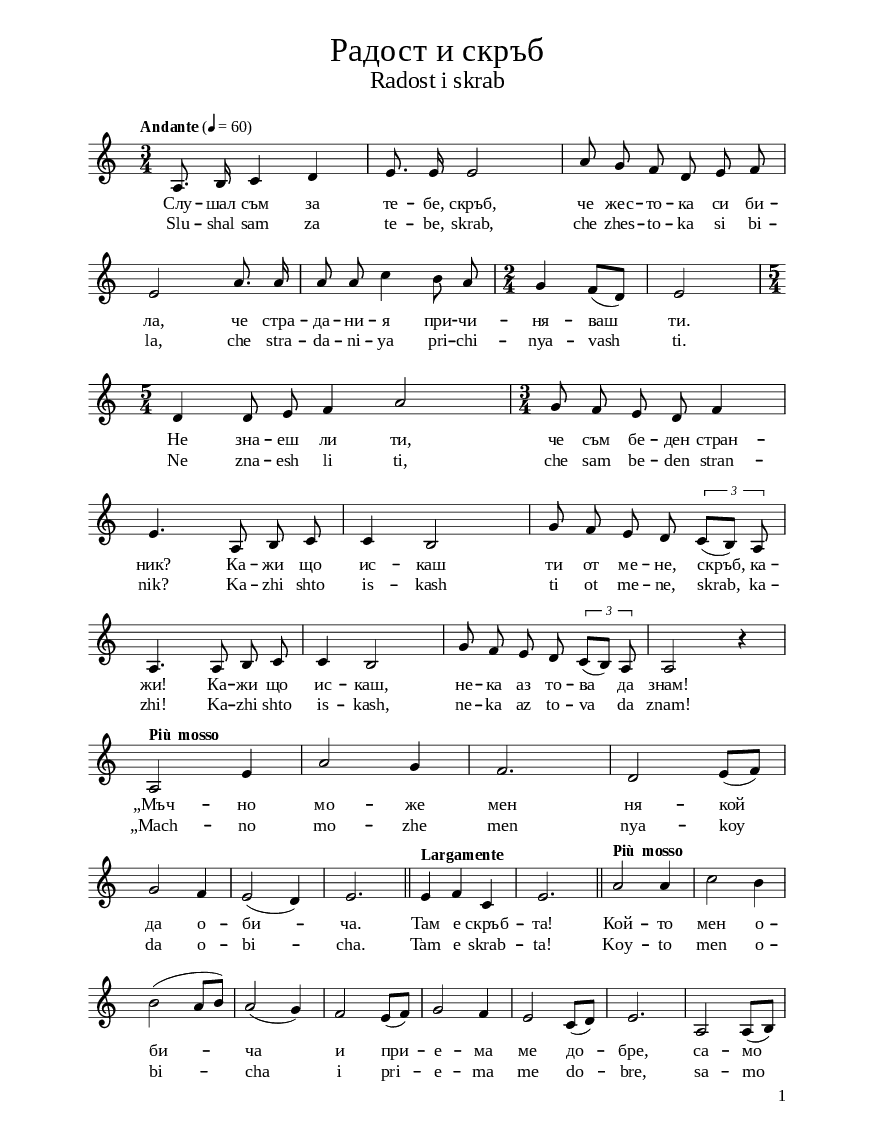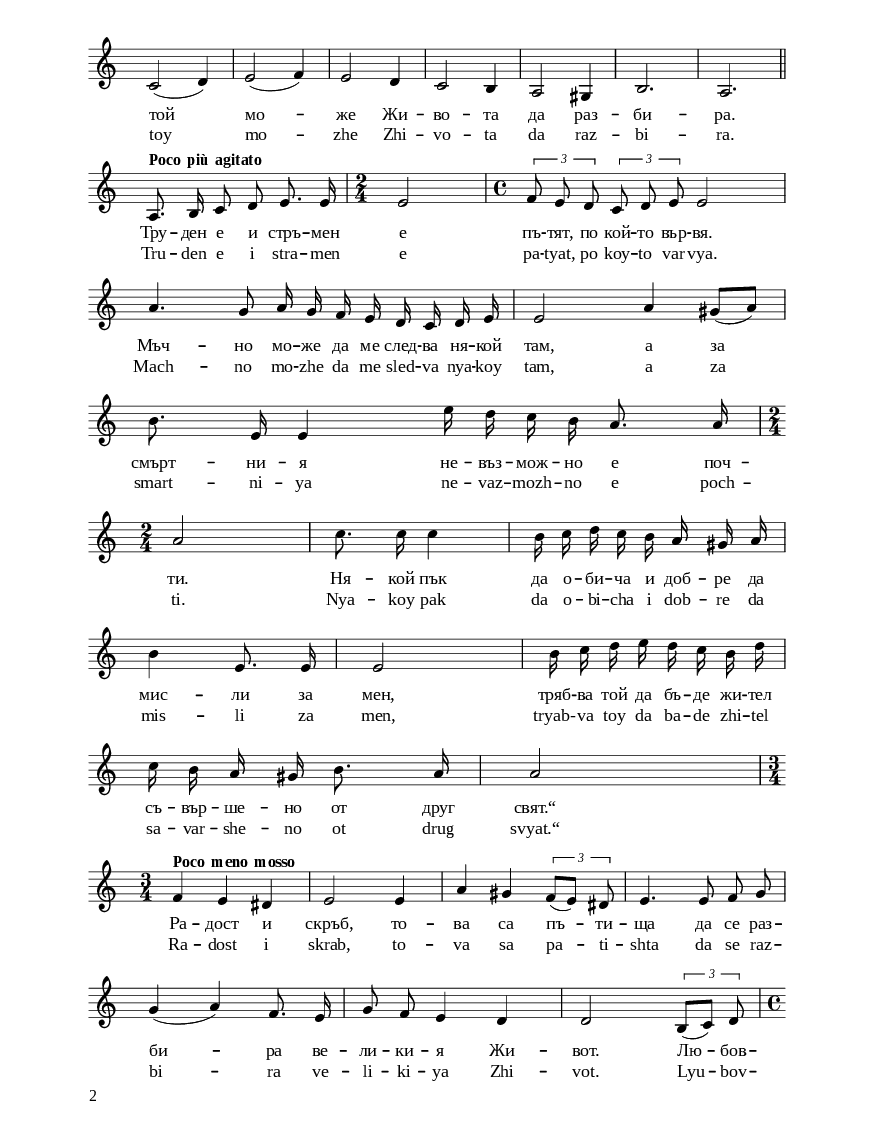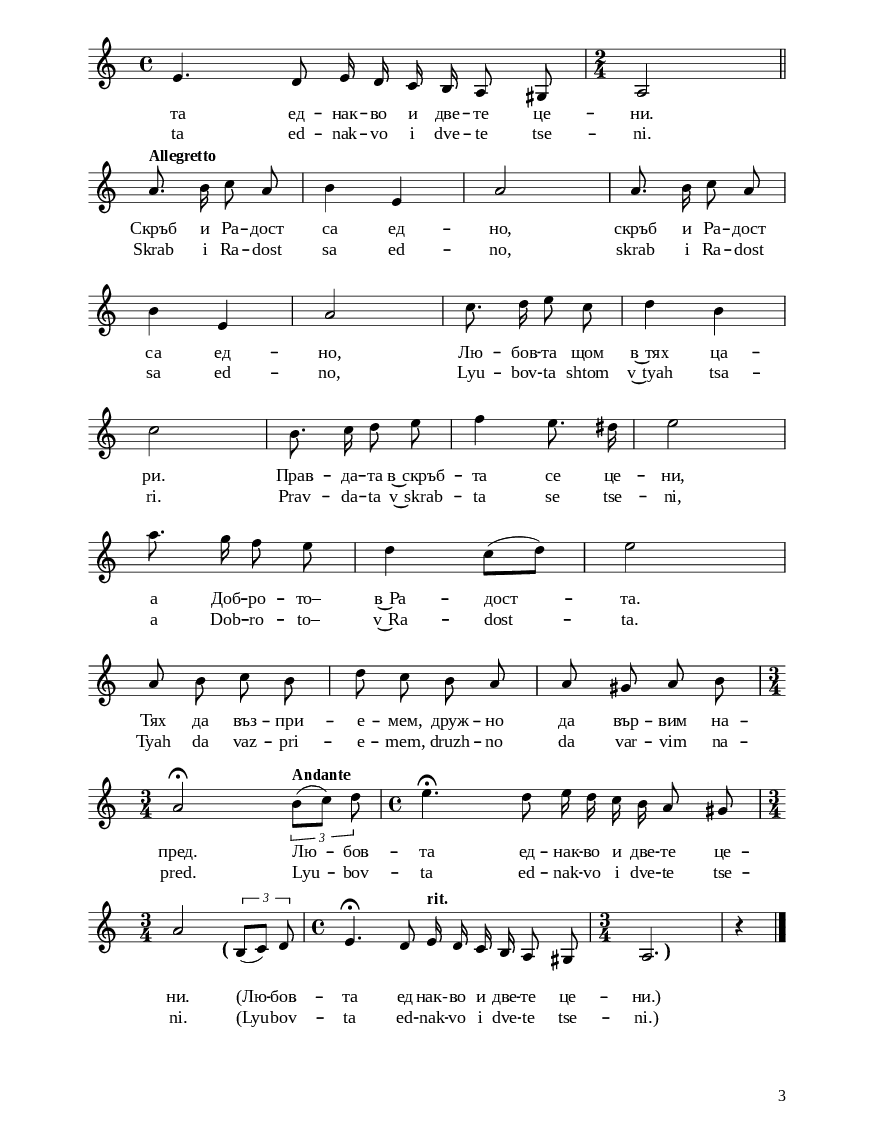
\version "2.24.0"

\include "include/globals.ily"

\bookpart {
  \label #'ref122
  \tocItem \markup "Радост и скръб – Radost i skrab "
  \include "include/bookpart-paper.ily"
  \score {
    \include "include/score-layout.ily"

    \new Voice \relative c' {
      \clef treble
      \key c \major
      \time 3/4
      \tempoFunc "Andante" 4 "60"
      \autoBeamOff
      a8.  b16  c4  d4 | % 2
      e8.  e16  e2 | % 3
      a8  g8  f8  d8  e8
      f8 | \break % 4
      e2  a8.  a16  | % 5
      a8  a8  c4  b8  a8 | % 6
      \time 2/4  | % 6
      g4  f8 [(  d8 )] | % 7
      e2 | % 8
      \time 5/4 \break  | % 8
      d4  d8  e8  f4  a2 | % 9
      \time 3/4  | % 9
      g8  f8  e8  d8  f4 \break |
      e4.  a,8  b8  c8 | % 11
      c4  b2  | % 12
      g'8  f8  e8  d8
      \tuplet 3/2 { c8 ( [  b8 )]  a8  }
      | \break % 13
      a4.  a8  b8  c8 | % 14
      c4  b2  | % 15
      g'8  f8  e8  d8
      \tuplet 3/2 { c8 ( [  b8] ) a8 }
      | % 16
      a2 r4 \break | % 17
      a2 ^\markup{ \bold {Più mosso} }  e'4 | % 18
      a2  g4 | % 19
      f2. |
      d2  e8 ( [  f8 ) ] \break | % 21
      g2  f4 | % 22
      e2 (  d4 ) | % 23
      e2. \bar "||"
      e4 ^\markup{ \bold {Largamente} }  f4  c4 | % 25
      e2. \bar "||"
      a2 ^\markup{ \bold {Più mosso} }  a4 | % 27
      c2  b4 \break | % 28
      b2 (  a8 [  b8 ) ] | % 29
      a2 (  g4 ) |
      f2  e8 ( [  f8 ) ] | % 31
      g2  f4 | % 32
      e2  c8 ( [  d8 ) ] | % 33
      e2. | % 34
      a,2  a8 ( [  b8 ) ] \break | % 35
      c2 (  d4 ) | % 36
      e2 (  f4 ) | % 37
      e2  d4 | % 38
      c2  b4 | % 39
      a2  gis4 |
      b2. | % 41
      a2. \bar "||"
      \break  | % 42
      a8. ^\markup{ \bold {Poco più agitato} }  b16
      c8  d8  e8.  e16 | % 43
      \time 2/4  | % 43
      e2 | % 44
      \time 4/4  | % 44
      \tuplet 3/2 {f8   e8  d8 }
      \tuplet 3/2 {c8  d8  e8 }
      e2  |
      a4.  g8  a16  g16  f16
      e16  d16  c16  d16  e16 | % 46
      e2  a4  gis8 ( [  a8 ) ] \break | % 47
      b8.  e,16  e4  e'16
      d16  c16  b16  a8.  a16 |\break   % 48
      \time 2/4  | % 48
      a2 | % 49
      c8.  c16  c4  |
      b16  c16  d16  c16
      b16  a16  gis16  a16 \break| % 51
      b4  e,8.  e16 | % 52
      e2  | % 53
      b'16  c16  d16  e16
      d16  c16  b16  d16 | \break % 54
      c16  b16  a16  gis16
      b8.  a16 | % 55
      a2 \break | % 56
      \time 3/4  | % 56
      f4 ^\markup{ \bold {Poco meno mosso} }  e4
      dis4 | % 57
      e2  e4 | % 58
      a4  gis4
      \tuplet 3/2 { f8 ( [  e8 ] )  dis8  }
      | % 59
      e4.  e8  f8  g8 | \break
      g4 (  a4 )  f8.  e16  | % 61
      g8  f8  e4  d4 | % 62
      d2
      \tuplet 3/2 { b8 ( [  c8 ) ]  d8  }
      | % 63
      \break | % 63
      \time 4/4 e4.  d8  e16  d16  c16
      b16  a8  gis8 | % 64
      \time 2/4 a2 \bar "||"  \break | % 65
      a'8. ^\markup{ \bold {Allegretto} }  b16
      c8  a8  | % 66
      b4  e,4  | % 67
      a2  | % 68
      a8.  b16  c8  a8  \break | % 69
      b4  e,4  |
      a2   | % 71
      c8.  d16  e8  c8  | % 72
      d4  b4  | \break % 73
      c2  | % 74
      b8.  c16  d8  e8  | % 75
      f4  e8.  dis16  | % 76
      e2  \break  | % 77
      a8. g16 f8 e8  | % 78
      d4 c8 ( [ d8 ) ] | % 79
      e2 |\break 
      a,8 b8 c8 b8  | % 81
      d8 c8 b8  a8  | % 82
      a8  gis8  a8 b8 | % 83
      \time 3/4  | % 83
      a2 ^\fermata
      \tuplet 3/2 { \tempo "Andante" b8 ( [ c8 ) ] d8  }
      \time 4/4  | % 84
      e4. \fermata
      d8 e16  d16 c16  b16
      a8 gis8 | \break % 85 

     \time 3/4 a2
    
     \tuplet 3/2 { 
      \once \override TextScript.extra-offset = #'(-1.8 . 3.5)
      b,8-\markup \bold \fontsize #+2 {"("} 
       ( [ c8 ) ] d8  } |
      \time 4/4   % 84
      e4. \fermata
      d8 \tempo "rit." e16  d16 c16  b16
      a8 gis8 | 
      \time 3/4
      \override TextScript.extra-offset = #'(3 . 3.0)      
      a2.-\markup \bold \fontsize #+2 {")"}
      r4 \bar "|."
    }

    \addlyrics {
       Слу -- шал съм за те -- бе, скръб,
      че жес -- то -- ка си би -- ла, че
      стра -- да -- ни -- я при -- чи -- ня
      -- ваш  ти. Не зна -- еш ли ти,
      че съм бе -- ден стран -- ник? Ка
      -- жи що ис -- каш ти от ме -- не,
      скръб, ка -- жи! Ка -- жи що
      ис -- каш, не -- ка аз то -- ва
      да знам! "„Мъч" -- но мо -- же
      мен ня -- кой  да о -- би
      -- ча. Там е скръб -- та! Кой --
      то мен о -- би  --  ча
      и при  -- е -- ма ме до  --
      бре, са -- мо той мо
      -- же Жи -- во -- та да раз -- би
      -- ра. Тру -- ден е и стръ -- мен
      е пъ -- тят, по кой -- то вър --
      вя. Мъч -- но мо -- же да ме след
      -- ва ня -- кой там, а за
      смърт -- ни -- я не -- въз -- мож --
      но е поч -- ти. Ня -- кой пък да
      о -- би -- ча и доб -- ре да мис --
      ли за мен, тряб -- ва той да бъ
      -- де жи -- тел съ -- вър -- ше -- но
      от друг "свят.“" Ра -- дост и
      скръб, то -- ва са пъ  -- ти --
      ща да се раз -- би -- ра ве --
      ли -- ки -- я Жи -- вот. Лю  --
      бов -- та ед -- нак -- во и две --
      те це -- ни. Скръб и Ра -- дост
      са ед -- но, скръб и Ра -- дост
      са ед -- но, Лю -- бов -- та щом
      в~тях ца -- ри. Прав -- да -- та
      в~скръб -- та се це -- ни, а Доб
      -- ро -- то– в~Ра -- дост  -- та.
      Тях да въз -- при -- е -- мем, друж
      -- но да вър -- вим на -- пред. Лю
      -- бов -- та ед -- нак -- во и
      две -- те це -- ни. (Лю
      -- бов -- та ед -- "нак-" -- во и
      две -- те це -- ни.)
     }
      \addlyrics {
        Slu -- shal sam za te -- be, skrab,
        che zhes -- to -- ka si bi -- la, che
        stra -- da -- ni -- ya pri -- chi -- nya
        -- vash  ti. Ne zna -- esh li ti,
        che sam be -- den stran -- nik? Ka
        -- zhi shto is -- kash ti ot me -- ne,
        skrab, ka -- zhi! Ka -- zhi shto
        is -- kash, ne -- ka az to -- va
         da znam! "„Mach" -- no mo -- zhe
        men nya -- koy  da o -- bi
        -- cha. Tam e skrab -- ta! Koy --
        to men o -- bi  --  cha  
        i pri  -- e -- ma me do  --
        bre, sa -- mo  toy  mo
        -- zhe Zhi -- vo -- ta da raz -- bi
        -- ra. Tru -- den e i stra -- men
        e pa -- tyat, po koy -- to var --
        vya. Mach -- no mo -- zhe da me sled
        -- va nya -- koy tam, a za
        smart -- ni -- ya ne -- vaz -- mozh --
        no e poch -- ti. Nya -- koy pak da
        o -- bi -- cha i dob -- re da mis --
        li za men, "tryab-" -- va toy da ba
        -- de zhi -- tel sa -- var -- she -- no
        ot drug "svyat.“" Ra -- dost i
        skrab, to -- va sa pa  -- ti --
        shta da se raz -- bi -- ra ve --
        li -- ki -- ya Zhi -- vot. Lyu  --
        bov -- ta ed -- nak -- vo i dve --
        te tse -- ni. Skrab i Ra -- dost
        sa ed -- no, skrab i Ra -- dost
        sa ed -- no, Lyu -- bov -- ta shtom
        v~tyah tsa -- ri. Prav -- da -- ta
        v~skrab -- ta se tse -- ni, a Dob
        -- ro -- to– v~Ra -- dost  -- ta.
        Tyah da vaz -- pri -- e -- mem, druzh
        -- no da var -- vim na -- pred. Lyu
        -- bov -- ta ed -- nak -- vo i
        dve -- te tse -- ni. (Lyu
        -- bov -- ta ed -- nak -- vo i
        dve -- te tse -- ni.)}

        \header {
          title = \titleFunc "Радост и скръб" "Radost i skrab"
        }

        \midi{}

      } % score
 \markup \empty-two
     

      % include foreign translation(s) of the song
      \version "2.24.1"

\markup \fill-line { \fontsize #deTitleFontSize "Freude und Gram" }
\markup \null
\markup \null
\markup \fontsize #deCoupletFontSize {
  \hspace #15
  \override #`(baseline-skip . ,deCoupletBaselineSkip)
  \column {

    \line { " " Ich habe über dich, Gram, gehört,   }

    \line { " " dass du grausam wärst,   }

    \line { " " dass du Leid zufügst.   }

    \line { " " Weißt du nicht,  }

    \line { " " dass ich ein armer Fremder bin?   }

    \line { " " Sage mir, was du von mir willst,   }

    \line { " " sage es mir!  }
      \line { " " Sage mir, was du von mir willst,   }

    \line { " " ich soll es wissen!  }
    \line { " "}

    \line { " " „Schwerlich kann mich jemand lieben.   }

    \line { " " Dort ist der Gram!  }

    \line { " " Wer mich liebt }

    \line { " " und mich gut empfängt,  }

    \line { " " nur der kann  das Leben verstehen.   }

    \line { " "}

    \line { " " Schwierig und steil ist der Weg,   }

    \line { " " auf dem ich gehe.   }

    \line { " " Schwerlich kann mir dort jemand folgen   }

    \line { " " und für den Sterblichen   }
    
     \line { " " ist das fast unmöglich.  }
        \line { " "}
    
     \line { " " Liebt mich jedoch jemand und   }
   
     \line { " " denkt gut über mich,  }

    \line { " " er wird ein Bürger aus einer }
    
    \line { " " vollkommen anderen Welt sein.“}

    \line { " "}

    \line { " " Freude und Gram, das sind Wege,   }

    \line { " " das große Leben zu verstehen.   }

    \line { " " Die Liebe schätzt sie beide gleichermaßen.  }

    \line { " "}

    \line { " " Gram und Freude sind eins,  }

    \line { " " Gram und Freude sind eins,  }

    \line { " " wenn Liebe in ihnen herrscht.  }

    \line { " " Die Gerechtigkeit wird im Gram geschätzt  }

    \line { " " und das Gute in der Freude.   }

    \line { " " Empfangen wir sie   }

    \line { " " und gehen gemeinsam vorwärts.  }

    \line { " " Die Liebe schätzt sie beide gleichermaßen.  }

  }


}


    } % bookpart
